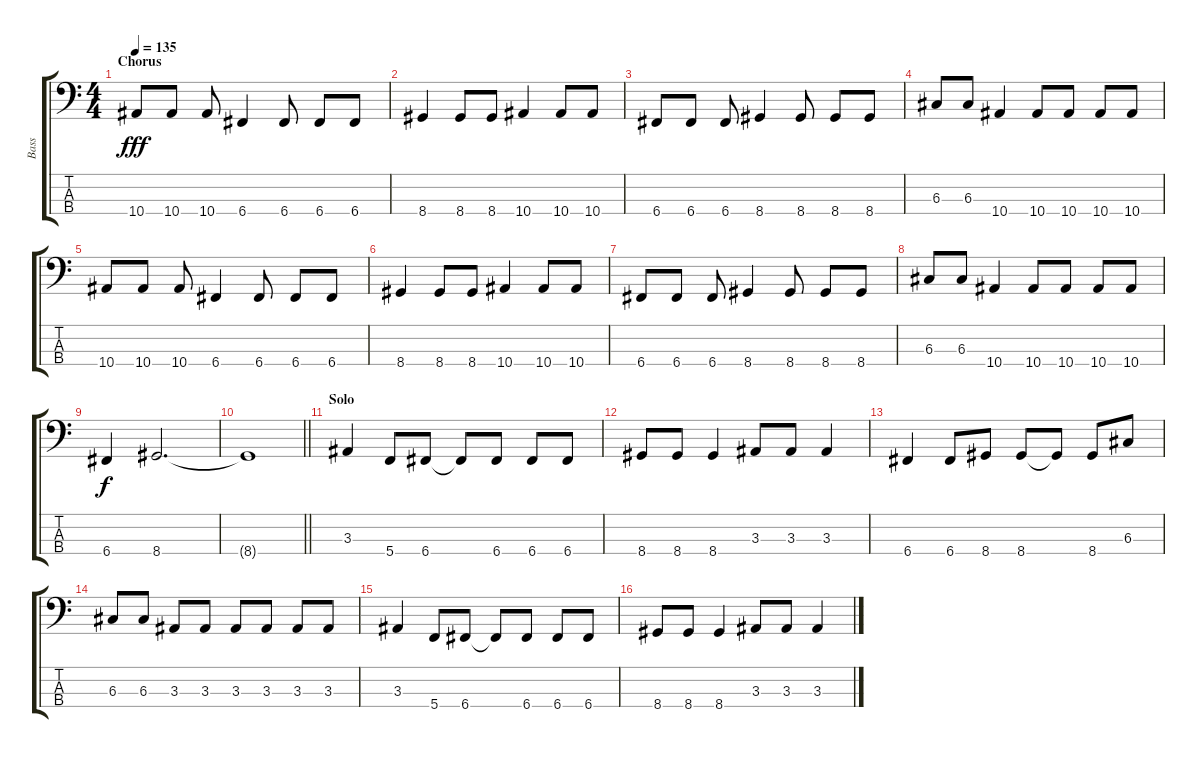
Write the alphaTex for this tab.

\track ("Bass" "Bass") {instrument electricbasspick}
\staff {score tabs}
\tuning (F2 C2 G1 C1) {hide}
\ts (4 4)
\section ("" "Chorus")
\tempo 135
\clef f4
\ks c
10.4.8{dy fff} 10.4.8 10.4.8 6.4.4 6.4.8 6.4.8 6.4.8 |
8.4.4 8.4.8 8.4.8 10.4.4 10.4.8 10.4.8 |
6.4.8 6.4.8 6.4.8 8.4.4 8.4.8 8.4.8 8.4.8 |
6.3.8 6.3.8 10.4.4 10.4.8 10.4.8 10.4.8 10.4.8 |
10.4.8 10.4.8 10.4.8 6.4.4 6.4.8 6.4.8 6.4.8 |
8.4.4 8.4.8 8.4.8 10.4.4 10.4.8 10.4.8 |
6.4.8 6.4.8 6.4.8 8.4.4 8.4.8 8.4.8 8.4.8 |
6.3.8 6.3.8 10.4.4 10.4.8 10.4.8 10.4.8 10.4.8 |
6.4.4{dy f} 8.4.2{d} |
\barLineRight lightlight
8.4{t}.1 |
\section ("" "Solo")
3.3.4 5.4.8 6.4.8 6.4{t}.8 6.4.8 6.4.8 6.4.8 |
8.4.8 8.4.8 8.4.4 3.3.8 3.3.8 3.3.4 |
6.4.4 6.4.8 8.4.8 8.4.8 8.4{t}.8 8.4.8 6.3.8 |
6.3.8 6.3.8 3.3.8 3.3.8 3.3.8 3.3.8 3.3.8 3.3.8 |
3.3.4 5.4.8 6.4.8 6.4{t}.8 6.4.8 6.4.8 6.4.8 |
8.4.8 8.4.8 8.4.4 3.3.8 3.3.8 3.3.4
